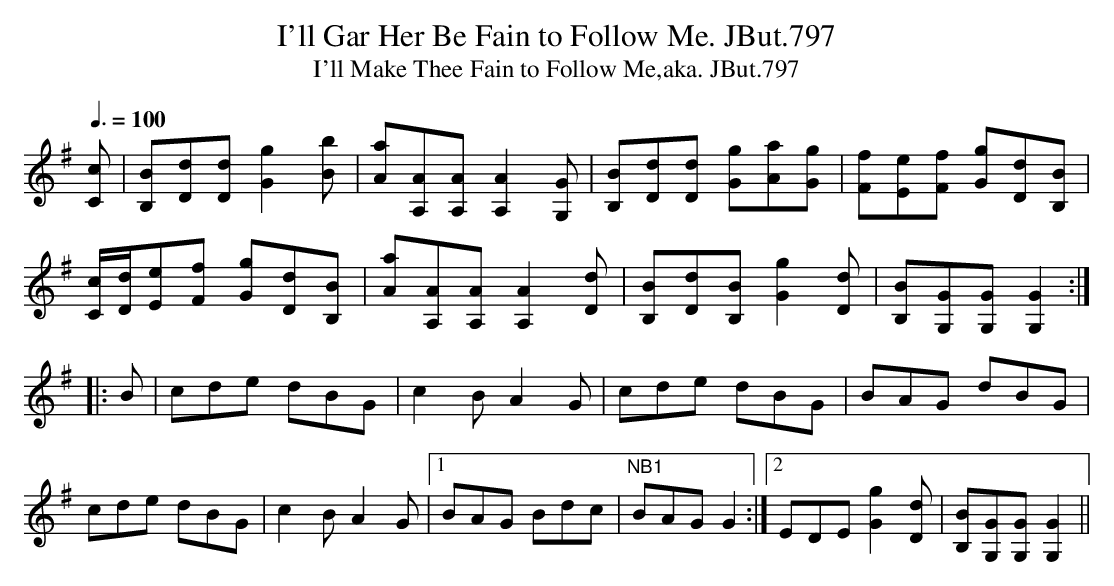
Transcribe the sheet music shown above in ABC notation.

X:1
T:I'll Gar Her Be Fain to Follow Me. JBut.797
T:I'll Make Thee Fain to Follow Me,aka. JBut.797
L:1/8
Q:3/8=100
K:G
[Cc]|[BB,][Dd][Dd] [Gg]2 [Bb]|[Aa][A,A][A,A] [AA,]2[G,G]|[B,B][Dd][Dd] [Gg][Aa][Gg]|[Ff][Ee][Ff] [Gg][Dd][B,B]|
[Cc]/[Dd]/[Ee][Ff] [Gg][Dd][B,B]|[Aa][A,A][A,A] [A,A]2[Dd]|[B,B][Dd][B,B] [Gg]2[Dd]|[B,B][G,G][G,G] [G,G]2:|
|:B|cde dBG|c2B A2G|cde dBG|BAG dBG|
cde dBG|c2B A2G|1 BAG Bdc|"^NB1"BAG G2:|2 EDE [Gg]2[Dd]| [B,B][G,G][G,G] [G,G]2||
